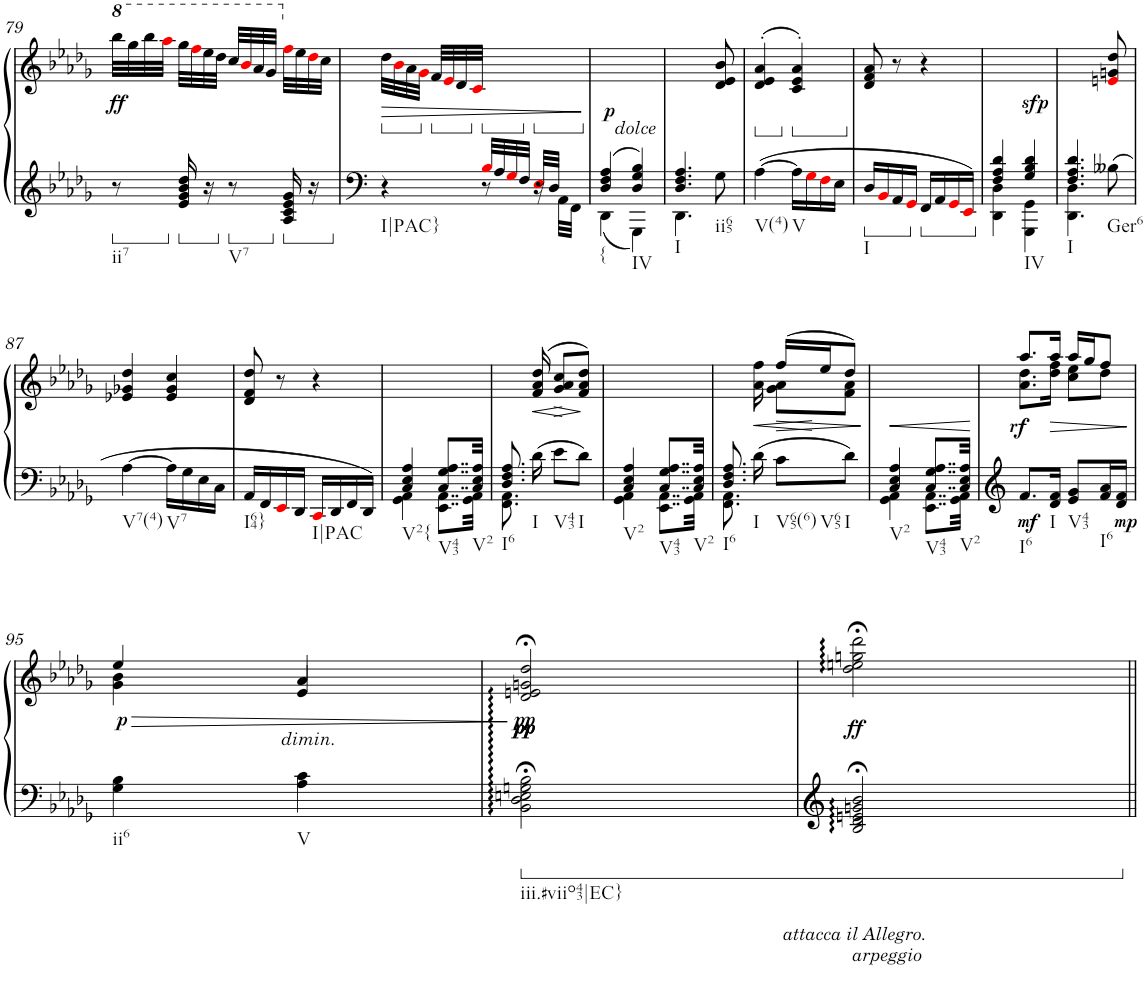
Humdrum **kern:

**kern	**kern	**dynam
*part1	*part1	*part1
*staff2	*staff1	*staff1/2
*I"Piano	*	*
*I'Pno.	*	*
!!LO:PB:g=z
*clefG2	*clefF4	*
*k[b-e-a-d-g-]	*k[b-e-a-d-g-]	*
*M2/4	*M2/4	*
=79	=79	=79
!LO:TX:b:t=ii7	!	!
!	!	!LO:DY:b
8r	32bbb-\LLL	ff
.	32ggg-\	.
.	32bbb-\	.
.	32aaa-i\JJJ	.
16e-/ 16g-/ 16b-/ 16dd-/	32ggg-\LLL	.
.	32fffi\	.
16r	32eee-\	.
.	32ddd-\JJJ	.
!LO:TX:b:t=V7	!	!
8r	32ccc/LLL	.
.	32bb-i/	.
.	32aa-/	.
.	32gg-/JJJ	.
16A-/ 16c/ 16e-/ 16g-/	32ffi\LLL	.
.	32ee-\	.
16r	32dd-i\	.
.	32cc\JJJ	.
=80	=80	=80
*^	*	*
*	*	*ped	*
!LO:TX:b:t=I|PAC}	!	!	!
4ryy	4r	32dd-\LLL	.
!	!	!	!LO:HP:b
.	.	32b-i\	>
.	.	32a-\	.
.	.	32g-i\JJJ	.
*	*	*Xped	*
*	*	*ped	*
.	.	32f/LLL	.
.	.	32e-i/	.
.	.	32d-/	.
.	.	32ci/JJJ	.
*	*	*Xped	*
32B-i/LLL	8r	8.ryy	.
32A-/	.	.	.
32G-i/	.	.	.
32F/JJJ	.	.	.
*ped	*	*	*
32E-i/LLL	16r	.	.
32D-/JJJ	.	.	.
16ryy	32AA-\LLL	16ryy	.
.	32FF\JJJ	.	.
*v	*v	*	*
.	.	]
=81	=81	=81
*^	*	*
*	*	*Xped	*
!LO:TX:a:i:t=dolce	!	!	!
!LO:TX:b:t={	!	!	!
!	!	!	!LO:DY:b
4D-/ 4F/ 4A-/	4DD-\	2ryy	p
!LO:TX:b:t=IV	!	!	!
4D-/ 4G-/ 4B-/	4GGG-\	.	.
=82	=82	=82	=82
!LO:TX:b:t=I	!	!	!
4.D-/ 4.F/ 4.A-/	4.DD-\	4.ryy	.
!LO:TX:b:t=ii65	!	!	!
8ryy	8G-\	8d-/ 8e-/ 8b-/	.
*v	*v	*	*
=83	=83	=83
*	*ped	*
*^	*	*
!LO:TX:b:t=V(4)	!	!	!
*v	*v	*	*
[4A-\	(>4d-/'> 4e-/'> 4a-/'>	.
*	*Xped	*
*	*ped	*
!LO:TX:b:t=V	!	!
16A-\LL]	4c/'> 4e-/'> 4a-/'>)	.
16G-i\	.	.
16Fi\	.	.
16E-\JJ	.	.
=84	=84	=84
*	*Xped	*
!LO:TX:b:t=I	!	!
16D-/LL	8d-/ 8f/ 8a-/	.
16BB-i/	.	.
16AA-/	8r	.
16GG-i/JJ	.	.
16FF/LL	4r	.
16AA-/	.	.
16GG-i/	.	.
16EE-i/JJ	.	.
=85	=85	=85
*^	*	*
4F/ 4A-/ 4d-/	4DD-\ 4D-\	4ryy	.
!LO:TX:b:t=IV	!	!	!
!	!	!	!LO:DY:b
4G-/ 4B-/ 4d-/	4GGG-\ 4GG-\	4ryy	sfp
=86	=86	=86	=86
!LO:TX:b:t=I	!	!	!
4.F/ 4.A-/ 4.d-/	4.DD-\ 4.D-\	4.ryy	.
!LO:TX:b:t=Ger6	!	!	!
8ryy	8B--X\	8eni/ 8gn/ 8dd-/	.
!!LO:LB:g=z
=87	=87	=87	=87
!LO:TX:b:t=V7(4)	!	!	!
*v	*v	*	*
[4A-\	4e-X/ 4g-X/ 4dd-/	.
!LO:TX:b:t=V7	!	!
16A-\LL]	4e-/ 4g-/ 4cc/	.
16G-\	.	.
16E-\	.	.
16C\JJ	.	.
=88	=88	=88
!LO:TX:b:t=I64}	!	!
16AA-/LL	8d-/ 8f/ 8dd-/	.
16FF/	.	.
16EE-i/	8r	.
16DD-/JJ	.	.
!LO:TX:b:t=I|PAC	!	!
16CCi/LL	4r	.
16DD-/	.	.
16FF/	.	.
16DD-/JJ	.	.
=89	=89	=89
*^	*	*
!LO:TX:b:t=V2{	!	!	!
4C/ 4E-/ 4A-/	4GG-\ 4AA-\	2ryy	.
!LO:TX:b:t=V43	!	!	!
8..C/ 8..G-/ 8..A-/L	8..EE-\ 8..AA-\L	.	.
!LO:TX:b:t=V2	!	!	!
32C/ 32E-/ 32A-/Jkk	32GG-\ 32AA-\Jkk	.	.
=90	=90	=90	=90
!LO:TX:b:t=I6	!	!	!
8.D-/ 8.F/ 8.A-/	8.FF\ 8.AA-\	8.ryy	.
!LO:TX:b:t=I	!	!	!
!	!	!	!LO:HP:b
4ryy	16d-\	(>16f/ 16a-/ 16dd-/	<
!	!LO:TX:b:t=V43	!	!
!	!	!	!LO:HP:n=1:b
.	8e-\L	8g-/ 8a-/ 8cc/L	[ >
!	!LO:TX:b:t=I	!	!
.	8d-\J	8f/ 8a-/ 8dd-/J)	.
16ryy	.	.	.
*v	*v	*	*
.	.	]
=91	=91	=91
*^	*	*
!LO:TX:b:t=V2	!	!	!
4C/ 4E-/ 4A-/	4GG-\ 4AA-\	2ryy	.
!LO:TX:b:t=V43	!	!	!
8..C/ 8..G-/ 8..A-/L	8..EE-\ 8..AA-\L	.	.
!LO:TX:b:t=V2	!	!	!
32C/ 32E-/ 32A-/Jkk	32GG-\ 32AA-\Jkk	.	.
=92	=92	=92	=92
*	*	*^	*
!LO:TX:b:t=I6	!	!	!	!
8.D-/ 8.F/ 8.A-/	8.FF\ 8.AA-\	8.ryy	4ryy	.
!LO:TX:b:t=I	!	!	!	!
!	!	!	!	!LO:HP:b
4ryy	16d-\	16a-\ 16ff\	.	<
!	!LO:TX:b:t=V65(6)	!	!	!
!	!LO:TX:b:t=V65	!	!	!
!	!	!	!	!LO:HP:b
.	8c\L	(16ff/LL	8g-\ 8a-\L	>
.	.	16ee-/J	.	[
!	!LO:TX:b:t=I	!	!	!
.	8d-\J	8dd-/J)	8f\ 8a-\J	.
16ryy	.	.	.	.
*v	*v	*	*	*
*	*v	*v	*
.	.	]
=93	=93	=93
*^	*	*
!LO:TX:b:t=V2	!	!	!
4C/ 4E-/ 4A-/	4GG-\ 4AA-\	2ryy	.
!LO:TX:b:t=V43	!	!	!
8..C/ 8..G-/ 8..A-/L	8..EE-\ 8..AA-\L	.	.
!LO:TX:b:t=V2	!	!	!
32C/ 32E-/ 32A-/Jkk	32GG-\ 32AA-\Jkk	.	.
=94	=94	=94	=94
*	*	*^	*
!LO:TX:b:t=I6	!	!	!	!
!	!	!	!	!LO:DY:b=2
*v	*v	*	*	*
8.f/L	8.aa-/L	8.a-\ 8.dd-\L	mf
!LO:TX:b:t=I	!	!	!
!	!	!	!LO:HP:b
16d-/ 16f/Jk	16aa-/Jk	16dd-\ 16ff\Jk	>
!LO:TX:b:t=V43	!	!	!
8e-/ 8g-/L	16aa-/LL	8cc\ 8ee-\L	.
.	16gg-/J	.	.
!LO:TX:b:t=I6	!	!	!
16f/ 16a-/L	8ff/J	8dd-\J	.
!	!	!	!LO:DY:b=2
16d-/ 16f/JJ	.	.	mp
*	*v	*v	*
.	.	]
!!LO:LB:g=z
=95	=95	=95
!LO:TX:b:t=ii6	!	!
!	!	!LO:HP:b
*	*^	*
!	!	!	!LO:DY:n=1:b
4G-\ 4B-\	4ee-/	4g-\ 4b-\	> p
!LO:TX:a:i:t=dimin.	!	!	!
!LO:TX:b:t=V	!	!	!
4A-\ 4c\	4a-/	4e-/	.
*	*v	*v	*
.	.	]
=96	=96	=96
!LO:TX:b:t=iii.#viio43|EC}	!	!
!	!	!LO:DY:b
!	!	!LO:DY:n=1:b
!	!	!LO:DY:n=2:b
!	!	!LO:DY:n=3:b
2BB-\::;< 2D-\::;< 2En\::;< 2Gn\::;< 2B-\::;<	2d-/::;< 2en/::;< 2gn/::;< 2dd-/::;<	pp pp pp pp
=97	=97	=97
*^	*	*
!LO:TX:b:i:t=attacca il Allegro.	!	!	!
!LO:TX:b:i:t=arpeggio	!	!	!
!	!	!	!LO:DY:b
2B-/::;< 2d-/::;< 2en/::;< 2gn/::;< 2b-/::;<	16d-! 16e! 16g! 16b-!	2dd-\::;< 2een\::;< 2ggn\::;< 2ddd-\::;<	ff
.	8.ryy	.	.
.	4ryy	.	.
*v	*v	*	*
=||	=||	=||
*-	*-	*-
